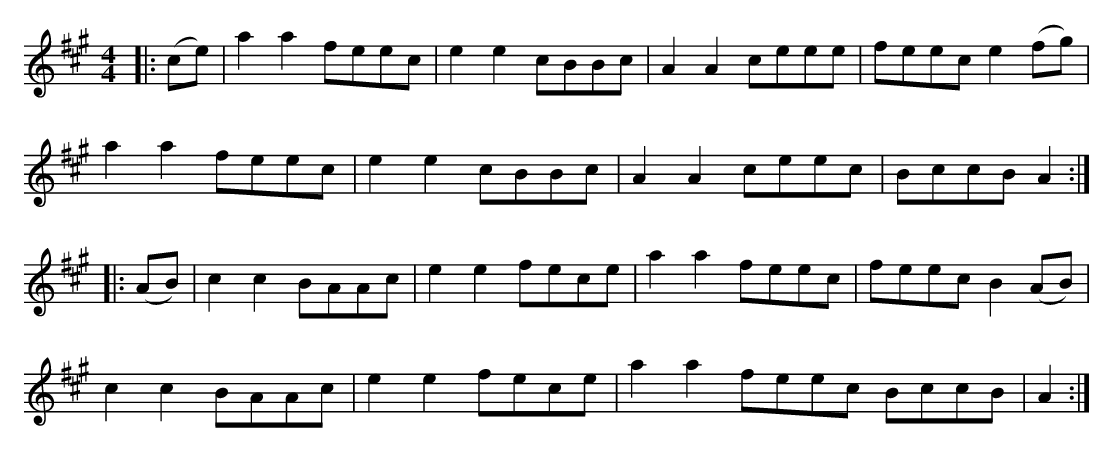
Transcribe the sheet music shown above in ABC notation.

X:1
M:4/4
K:A
|:(ce)|a2 a2 feec|e2 e2 cBBc|A2 A2 ceee|feec e2 (fg)|
a2 a2 feec|e2 e2 cBBc|A2 A2 ceec|BccB A2:|
|:(AB)|c2 c2 BAAc|e2 e2 fece|a2 a2 feec|feec B2 (AB)|
c2 c2 BAAc|e2 e2 fece|a2 a2 feec BccB|A2:|
